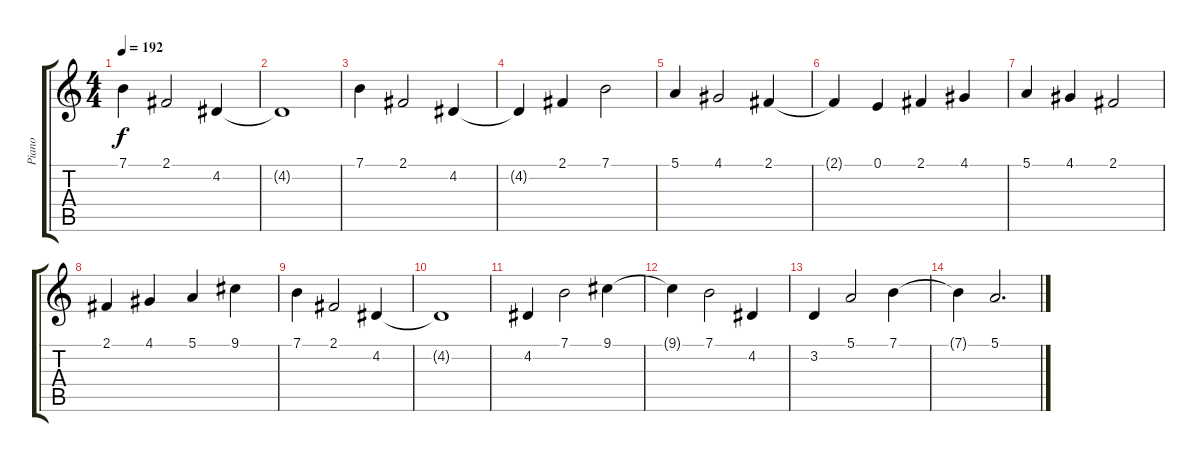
\track ("Piano" "Piano") {instrument acousticgrandpiano}
\staff {score tabs}
\tuning (E4 B3 G3 D3 A2 E2) {hide}
\ts (4 4)
\tempo 192
\clef g2
\ks c
7.1.4{dy f} 2.1.2 4.2.4 |
4.2{t}.1 |
7.1.4 2.1.2 4.2.4 |
4.2{t}.4 2.1.4 7.1.2 |
5.1.4 4.1.2 2.1.4 |
2.1{t}.4 0.1.4 2.1.4 4.1.4 |
5.1.4 4.1.4 2.1.2 |
2.1.4 4.1.4 5.1.4 9.1.4 |
7.1.4 2.1.2 4.2.4 |
4.2{t}.1 |
4.2.4 7.1.2 9.1.4 |
9.1{t}.4 7.1.2 4.2.4 |
3.2.4 5.1.2 7.1.4 |
7.1{t}.4 5.1.2{d}
